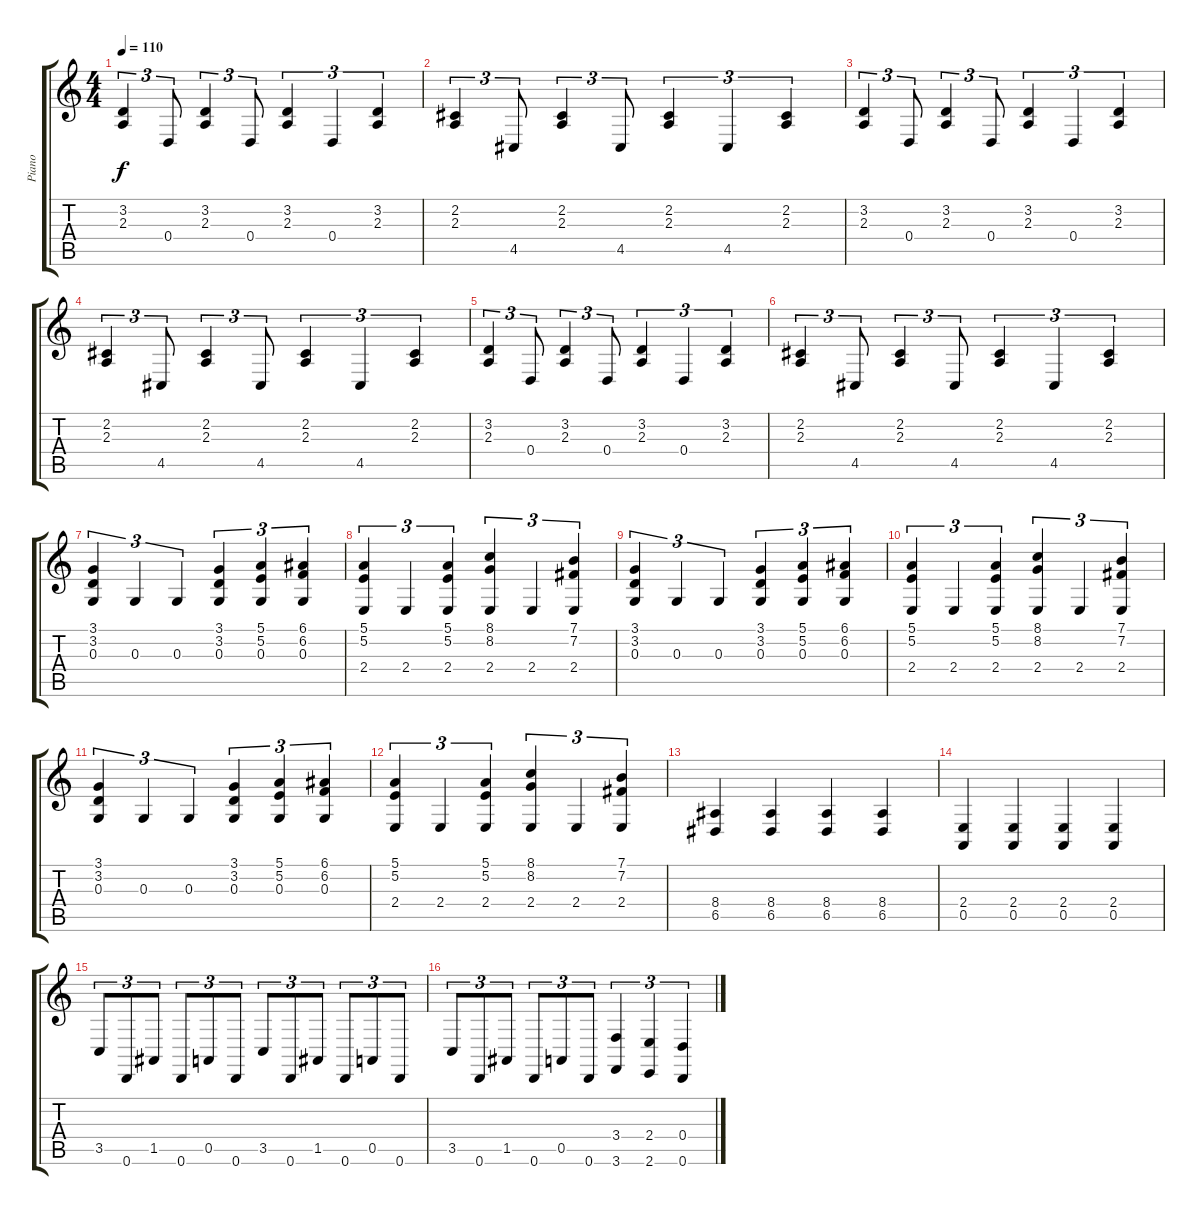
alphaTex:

\track ("Piano" "Piano") {instrument brightacousticpiano}
\staff {score tabs}
\tuning (E4 B3 G3 D3 A2 D2) {hide}
\ts (4 4)
\tempo 110
\clef g2
\ks c
(3.2 2.3).4{tu (3 2) dy f} 0.4.8{tu (3 2)} (3.2 2.3).4{tu (3 2)} 0.4.8{tu (3 2)} (3.2 2.3).4{tu (3 2)} 0.4.4{tu (3 2)} (3.2 2.3).4{tu (3 2)} |
(2.2 2.3).4{tu (3 2)} 4.5.8{tu (3 2)} (2.2 2.3).4{tu (3 2)} 4.5.8{tu (3 2)} (2.2 2.3).4{tu (3 2)} 4.5.4{tu (3 2)} (2.2 2.3).4{tu (3 2)} |
(3.2 2.3).4{tu (3 2)} 0.4.8{tu (3 2)} (3.2 2.3).4{tu (3 2)} 0.4.8{tu (3 2)} (3.2 2.3).4{tu (3 2)} 0.4.4{tu (3 2)} (3.2 2.3).4{tu (3 2)} |
(2.2 2.3).4{tu (3 2)} 4.5.8{tu (3 2)} (2.2 2.3).4{tu (3 2)} 4.5.8{tu (3 2)} (2.2 2.3).4{tu (3 2)} 4.5.4{tu (3 2)} (2.2 2.3).4{tu (3 2)} |
(3.2 2.3).4{tu (3 2)} 0.4.8{tu (3 2)} (3.2 2.3).4{tu (3 2)} 0.4.8{tu (3 2)} (3.2 2.3).4{tu (3 2)} 0.4.4{tu (3 2)} (3.2 2.3).4{tu (3 2)} |
(2.2 2.3).4{tu (3 2)} 4.5.8{tu (3 2)} (2.2 2.3).4{tu (3 2)} 4.5.8{tu (3 2)} (2.2 2.3).4{tu (3 2)} 4.5.4{tu (3 2)} (2.2 2.3).4{tu (3 2)} |
(3.1 3.2 0.3).4{tu (3 2)} 0.3.4{tu (3 2)} 0.3.4{tu (3 2)} (3.1 3.2 0.3).4{tu (3 2)} (5.1 5.2 0.3).4{tu (3 2)} (6.1 6.2 0.3).4{tu (3 2)} |
(5.1 5.2 2.4).4{tu (3 2)} 2.4.4{tu (3 2)} (5.1 5.2 2.4).4{tu (3 2)} (8.1 8.2 2.4).4{tu (3 2)} 2.4.4{tu (3 2)} (7.1 7.2 2.4).4{tu (3 2)} |
(3.1 3.2 0.3).4{tu (3 2)} 0.3.4{tu (3 2)} 0.3.4{tu (3 2)} (3.1 3.2 0.3).4{tu (3 2)} (5.1 5.2 0.3).4{tu (3 2)} (6.1 6.2 0.3).4{tu (3 2)} |
(5.1 5.2 2.4).4{tu (3 2)} 2.4.4{tu (3 2)} (5.1 5.2 2.4).4{tu (3 2)} (8.1 8.2 2.4).4{tu (3 2)} 2.4.4{tu (3 2)} (7.1 7.2 2.4).4{tu (3 2)} |
(3.1 3.2 0.3).4{tu (3 2)} 0.3.4{tu (3 2)} 0.3.4{tu (3 2)} (3.1 3.2 0.3).4{tu (3 2)} (5.1 5.2 0.3).4{tu (3 2)} (6.1 6.2 0.3).4{tu (3 2)} |
(5.1 5.2 2.4).4{tu (3 2)} 2.4.4{tu (3 2)} (5.1 5.2 2.4).4{tu (3 2)} (8.1 8.2 2.4).4{tu (3 2)} 2.4.4{tu (3 2)} (7.1 7.2 2.4).4{tu (3 2)} |
(8.4 6.5).4 (8.4 6.5).4 (8.4 6.5).4 (8.4 6.5).4 |
(2.4 0.5).4 (2.4 0.5).4 (2.4 0.5).4 (2.4 0.5).4 |
3.5.8{tu (3 2)} 0.6.8{tu (3 2)} 1.5.8{tu (3 2)} 0.6.8{tu (3 2)} 0.5.8{tu (3 2)} 0.6.8{tu (3 2)} 3.5.8{tu (3 2)} 0.6.8{tu (3 2)} 1.5.8{tu (3 2)} 0.6.8{tu (3 2)} 0.5.8{tu (3 2)} 0.6.8{tu (3 2)} |
3.5.8{tu (3 2)} 0.6.8{tu (3 2)} 1.5.8{tu (3 2)} 0.6.8{tu (3 2)} 0.5.8{tu (3 2)} 0.6.8{tu (3 2)} (3.4 3.6).4{tu (3 2)} (2.4 2.6).4{tu (3 2)} (0.4 0.6).4{tu (3 2)}
